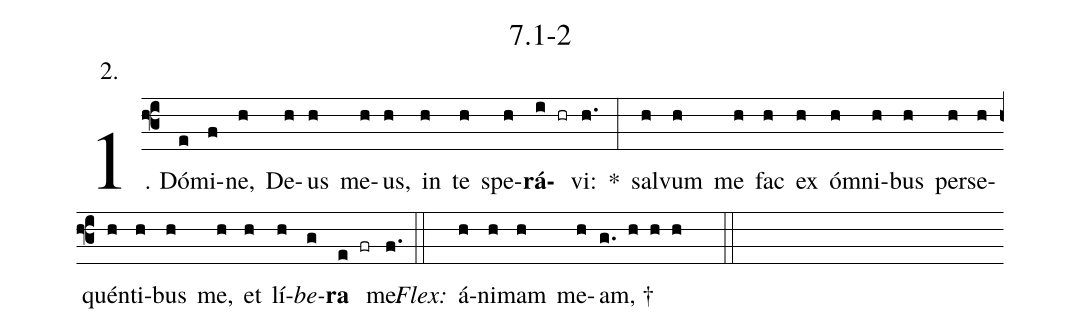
name: 7.1-2;
annotation: 2.;
%%
(f3)1. Dó(e)mi(f)ne,(h) De(h)us(h) me(h)us,(h) in(h) te(h) spe(h)<b>rá</b>(i hr)vi:(h.) *(:) sal(h)vum(h) me(h) fac(h) ex(h) óm(h)ni(h)bus(h) per(h)se(h)quén(h)ti(h)bus(h) me,(h) et(h) lí(h)<i>be</i>(g)<b>ra</b>(e fr) me.(f.) (::)
<i>Flex:</i>()  á(h)ni(h)mam(h) me(h)am, †(g. h h h  ::)
